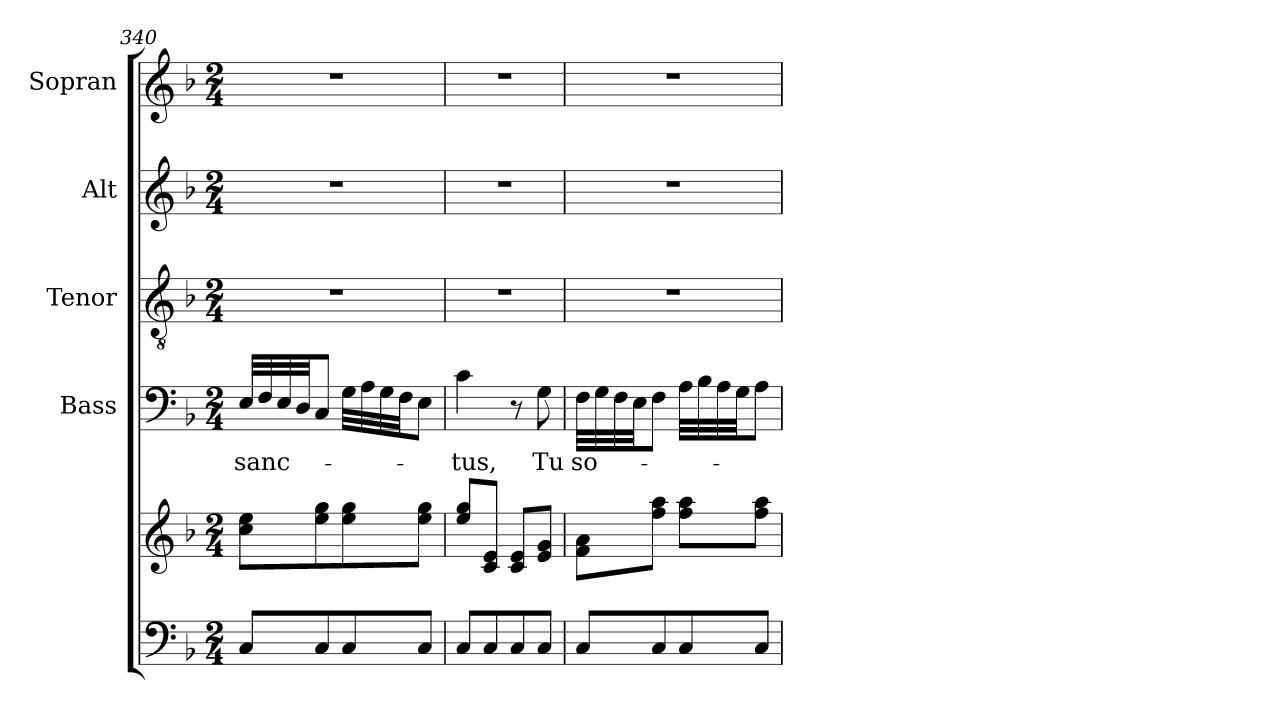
**kern	**kern	**kern	**text	**kern	**kern	**kern
*part5	*part5	*part4	*part4	*part3	*part2	*part1
*staff6	*staff5	*staff4	*staff4	*staff3	*staff2	*staff1
*	*	*I"Bass	*	*I"Tenor	*I"Alt	*I"Sopran
*	*	*I'B.	*	*I'T.	*I'A.	*I'S.
*clefF4	*clefG2	*clefF4	*	*clefGv2	*clefG2	*clefG2
*k[b-]	*k[b-]	*k[b-]	*	*k[b-]	*k[b-]	*k[b-]
*F:	*F:	*F:	*	*F:	*F:	*F:
*M2/4	*M2/4	*M2/4	*	*M2/4	*M2/4	*M2/4
=340	=340	=340	=340	=340	=340	=340
!	!	!	!LO:LY:b	!	!	!
8C/L	8cc\ 8ee\L	32E/LLL	sanc-	2r	2r	2r
.	.	32F/	.	.	.	.
.	.	32E/	.	.	.	.
.	.	32D/JJ	.	.	.	.
8C/	8ee\ 8gg\	8C/J	.	.	.	.
8C/	8ee\ 8gg\	32G\LLL	.	.	.	.
.	.	32A\	.	.	.	.
.	.	32G\	.	.	.	.
.	.	32F\JJ	.	.	.	.
8C/J	8ee\ 8gg\J	8E\J	.	.	.	.
!!LO:PB:g=z
=341	=341	=341	=341	=341	=341	=341
!	!	!	!LO:LY:b	!	!	!
8C/L	8ee/ 8gg/L	4c\	-tus,	2r	2r	2r
8C/	8c/ 8e/J	.	.	.	.	.
8C/	8c/ 8e/L	8r	.	.	.	.
!	!	!	!LO:LY:b	!	!	!
8C/J	8e/ 8g/J	8G\	Tu	.	.	.
=342	=342	=342	=342	=342	=342	=342
!	!	!	!LO:LY:b	!	!	!
8C/L	8f\ 8a\L	32F\LLL	so-	2r	2r	2r
.	.	32G\	.	.	.	.
.	.	32F\	.	.	.	.
.	.	32E\JJ	.	.	.	.
8C/	8ff\ 8aa\J	8F\J	.	.	.	.
8C/	8ff\ 8aa\L	32A\LLL	.	.	.	.
.	.	32B-\	.	.	.	.
.	.	32A\	.	.	.	.
.	.	32G\JJ	.	.	.	.
8C/J	8ff\ 8aa\J	8A\J	.	.	.	.
=	=	=	=	=	=	=
*-	*-	*-	*-	*-	*-	*-
